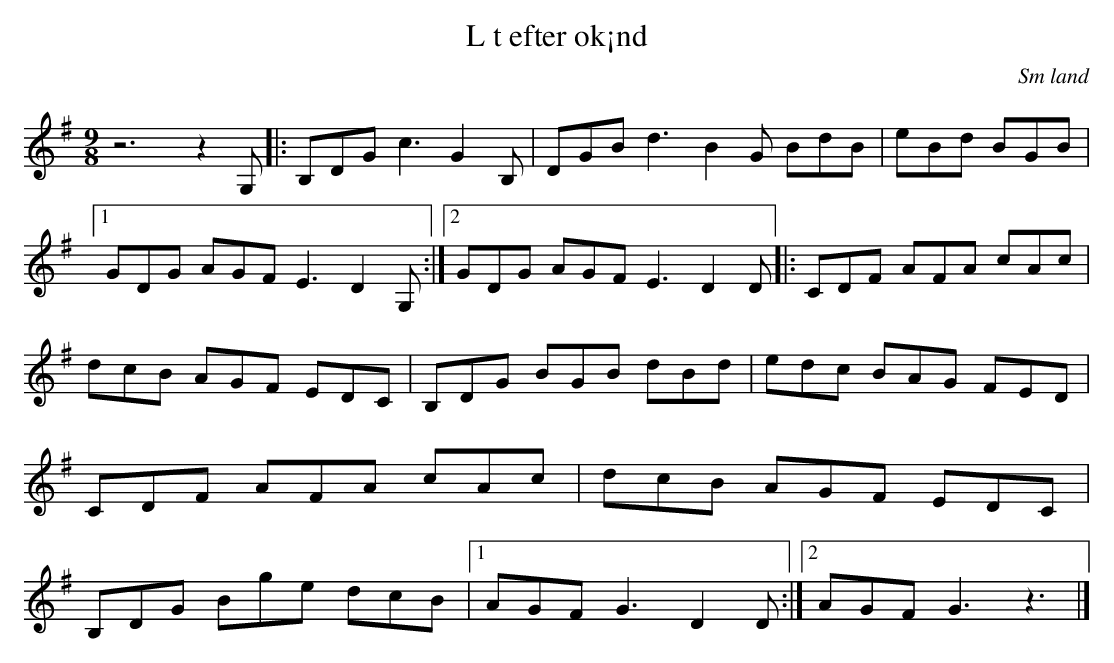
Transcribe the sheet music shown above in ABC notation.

X:1
T:L t efter ok¡nd
O:Sm land
M:9/8
L:1/8
K:G
 z6 z2 G, |: B,DG c3 G2 B, | DGB d3 B2 G BdB | eBd BGB |1 GDG AGF E3 D2 G, :|2 GDG AGF E3 D2 D |: CDF AFA cAc | dcB AGF EDC | B,DG BGB dBd | edc BAG FED | CDF AFA cAc | dcB AGF EDC | B,DG Bge dcB |1 AGF G3 D2 D :|2 AGF G3 z3 |]
